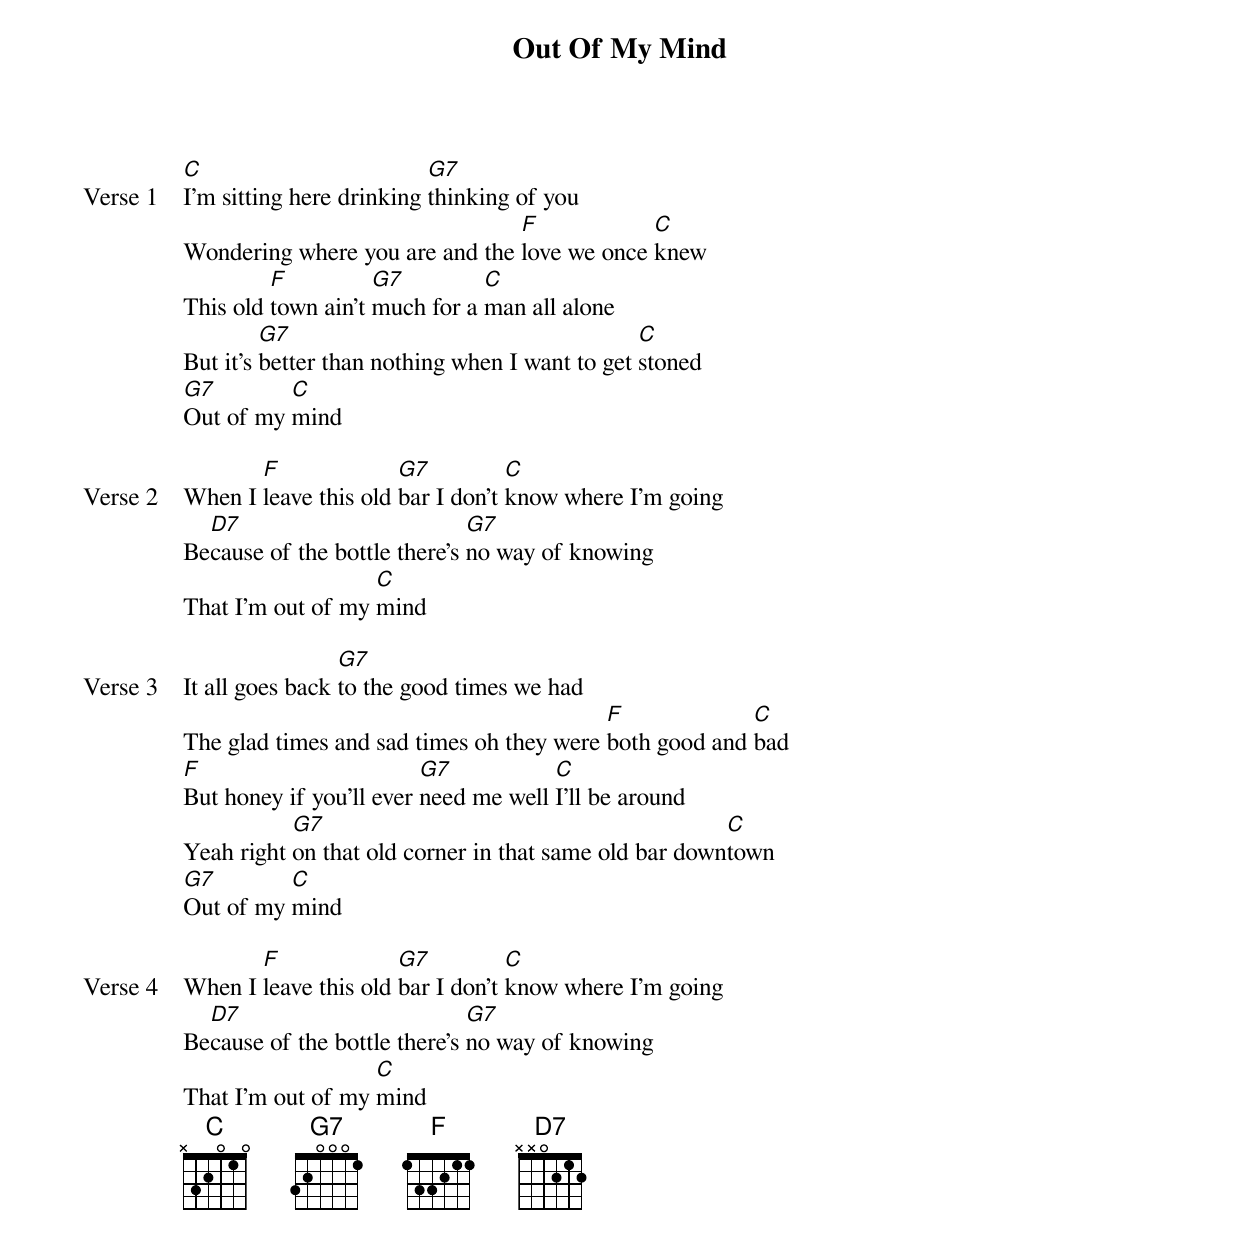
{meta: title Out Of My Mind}
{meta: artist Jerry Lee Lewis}
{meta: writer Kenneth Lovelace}

{start_of_verse: Verse 1}
[C]I'm sitting here drinking [G7]thinking of you
Wondering where you are and the [F]love we once [C]knew
This old [F]town ain't [G7]much for a [C]man all alone
But it's [G7]better than nothing when I want to get [C]stoned
[G7]Out of my [C]mind
{end_of_verse}

{start_of_verse: Verse 2}
When I [F]leave this old [G7]bar I don't [C]know where I'm going
Be[D7]cause of the bottle there's [G7]no way of knowing
That I'm out of my [C]mind
{end_of_verse}

{start_of_verse: Verse 3}
It all goes back [G7]to the good times we had
The glad times and sad times oh they were [F]both good and [C]bad
[F]But honey if you'll ever [G7]need me well [C]I'll be around
Yeah right [G7]on that old corner in that same old bar down[C]town
[G7]Out of my [C]mind
{end_of_verse}

{start_of_verse: Verse 4}
When I [F]leave this old [G7]bar I don't [C]know where I'm going
Be[D7]cause of the bottle there's [G7]no way of knowing
That I'm out of my [C]mind
{end_of_verse}
